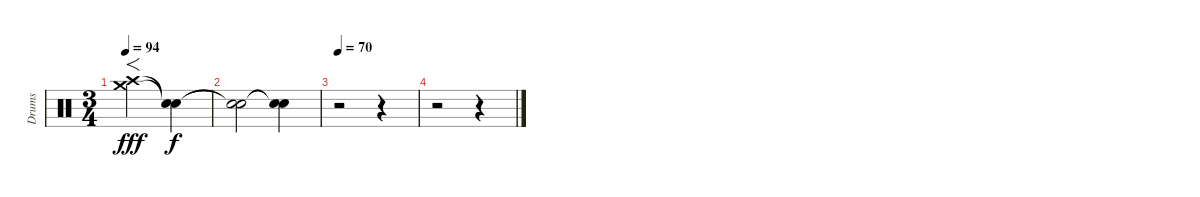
\track ("Drums" "Drums") {instrument percussion}
\staff {score}
\articulation defaults
\ts (3 4)
\tempo 94
\clef neutral
\ks c
("Crash medium (hit)" "Crash high (hit)").2{f dy fff} ("Snare (hit)"{t} "Snare (hit)"{t}).4{dy f} |
("Snare (hit)"{t} "Snare (hit)"{t}).2 ("Snare (hit)"{t} "Snare (hit)"{t}).4 |
\tempo 70
r.2 r.4 |
r.2 r.4
